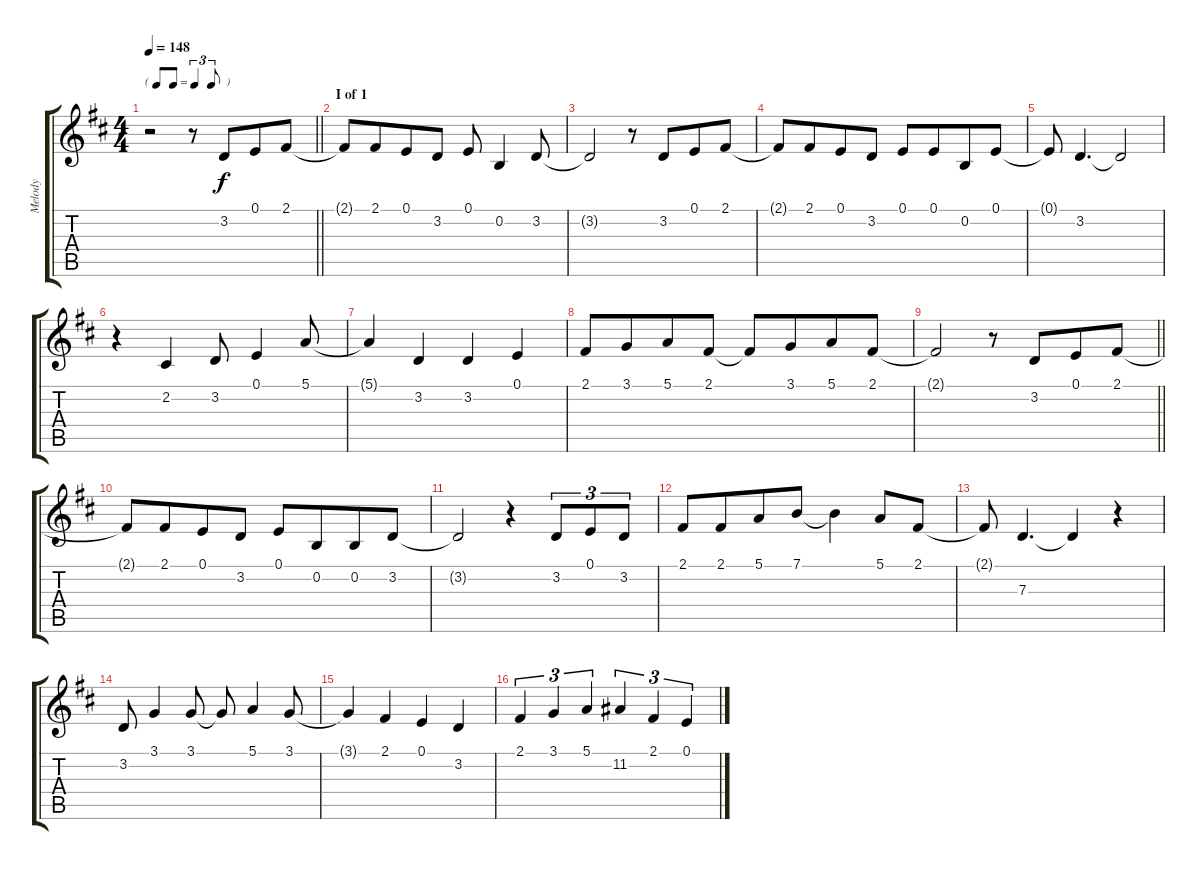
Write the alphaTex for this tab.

\track ("Melody" "Melody") {instrument fx4atmosphere}
\staff {score tabs}
\tuning (E4 B3 G3 D3 A2 E2) {hide}
\ts (4 4)
\tf triplet8th
\tempo 148
\clef g2
\barLineRight lightlight
\ks bminor
r.2{dy f} r.8 3.2.8{beam merge} 0.1.8 2.1.8 |
\section ("" "I of 1")
2.1{t}.8 2.1.8{beam merge} 0.1.8 3.2.8 0.1.8 0.2.4 3.2.8 |
3.2{t}.2 r.8 3.2.8{beam merge} 0.1.8 2.1.8 |
2.1{t}.8 2.1.8{beam merge} 0.1.8 3.2.8 0.1.8 0.1.8{beam merge} 0.2.8 0.1.8 |
0.1{t}.8 3.2.4{d} 3.2{t}.2 |
r.4 2.2.4 3.2.8 0.1.4 5.1.8 |
5.1{t}.4 3.2.4 3.2.4 0.1.4 |
2.1.8 3.1.8{beam merge} 5.1.8 2.1.8 2.1{t}.8 3.1.8{beam merge} 5.1.8 2.1.8 |
\barLineRight lightlight
2.1{t}.2 r.8 3.2.8{beam merge} 0.1.8 2.1.8 |
2.1{t}.8 2.1.8{beam merge} 0.1.8 3.2.8 0.1.8 0.2.8{beam merge} 0.2.8 3.2.8 |
3.2{t}.2 r.4 3.2.8{tu (3 2)} 0.1.8{tu (3 2)} 3.2.8{tu (3 2)} |
2.1.8 2.1.8{beam merge} 5.1.8 7.1.8 7.1{t}.4 5.1.8 2.1.8 |
2.1{t}.8 7.3.4{d} 7.3{t}.4 r.4 |
3.2.8 3.1.4 3.1.8 3.1{t}.8 5.1.4 3.1.8 |
3.1{t}.4 2.1.4 0.1.4 3.2.4 |
2.1.4{tu (3 2)} 3.1.4{tu (3 2)} 5.1.4{tu (3 2)} 11.2.4{tu (3 2)} 2.1.4{tu (3 2)} 0.1.4{tu (3 2)}
